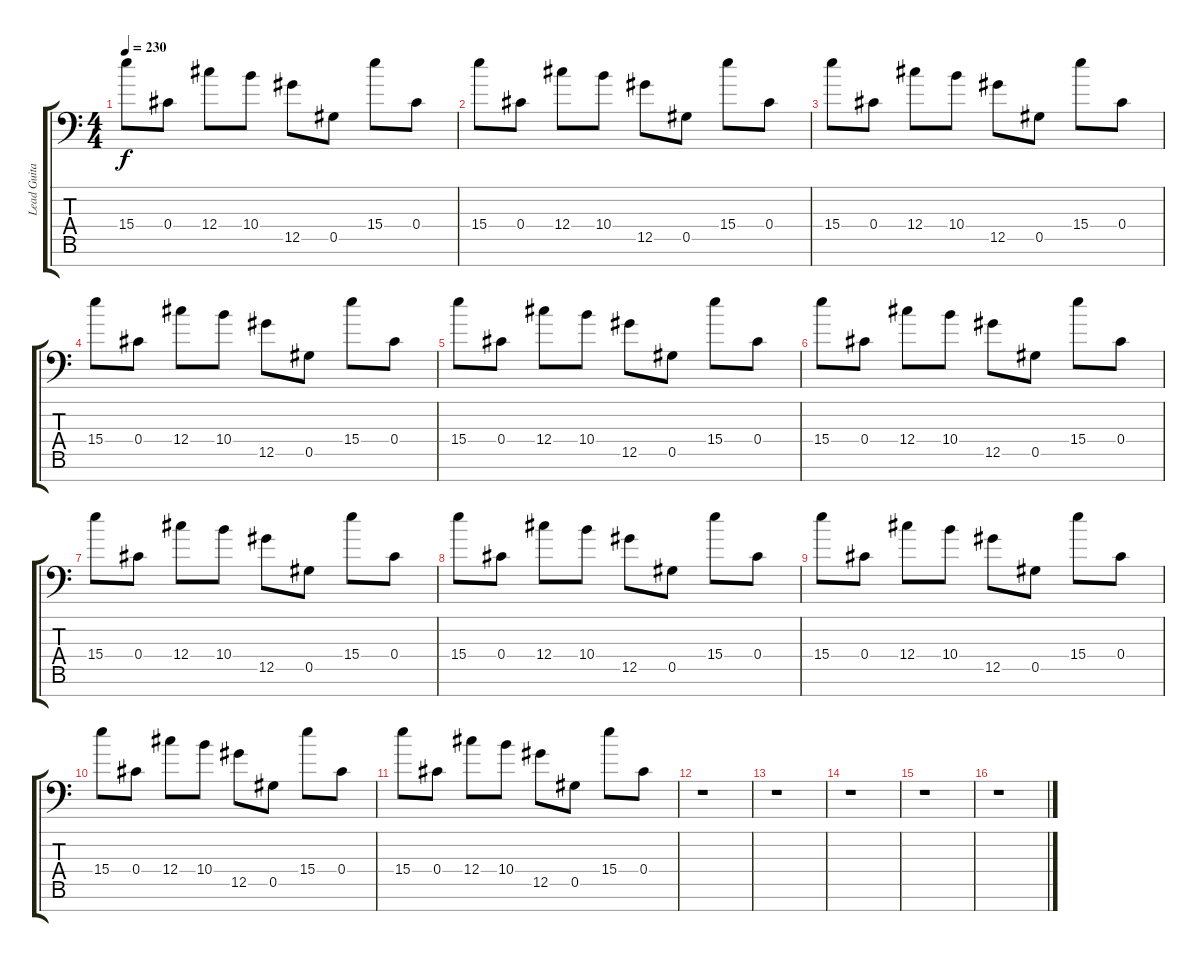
\track ("Lead Guitar " "Lead Guita") {instrument distortionguitar}
\staff {score tabs}
\tuning (Eb4 Bb3 F3 Db3 Ab2 Eb2 Ab1) {hide}
\ts (4 4)
\tempo 230
\clef f4
\ks c
15.4.8{dy f} 0.4.8 12.4.8 10.4.8 12.5.8 0.5.8 15.4.8 0.4.8 |
15.4.8 0.4.8 12.4.8 10.4.8 12.5.8 0.5.8 15.4.8 0.4.8 |
15.4.8 0.4.8 12.4.8 10.4.8 12.5.8 0.5.8 15.4.8 0.4.8 |
15.4.8 0.4.8 12.4.8 10.4.8 12.5.8 0.5.8 15.4.8 0.4.8 |
15.4.8 0.4.8 12.4.8 10.4.8 12.5.8 0.5.8 15.4.8 0.4.8 |
15.4.8 0.4.8 12.4.8 10.4.8 12.5.8 0.5.8 15.4.8 0.4.8 |
15.4.8 0.4.8 12.4.8 10.4.8 12.5.8 0.5.8 15.4.8 0.4.8 |
15.4.8 0.4.8 12.4.8 10.4.8 12.5.8 0.5.8 15.4.8 0.4.8 |
15.4.8 0.4.8 12.4.8 10.4.8 12.5.8 0.5.8 15.4.8 0.4.8 |
15.4.8 0.4.8 12.4.8 10.4.8 12.5.8 0.5.8 15.4.8 0.4.8 |
15.4.8 0.4.8 12.4.8 10.4.8 12.5.8 0.5.8 15.4.8 0.4.8 |
r.1 |
r.1 |
r.1 |
r.1 |
r.1
